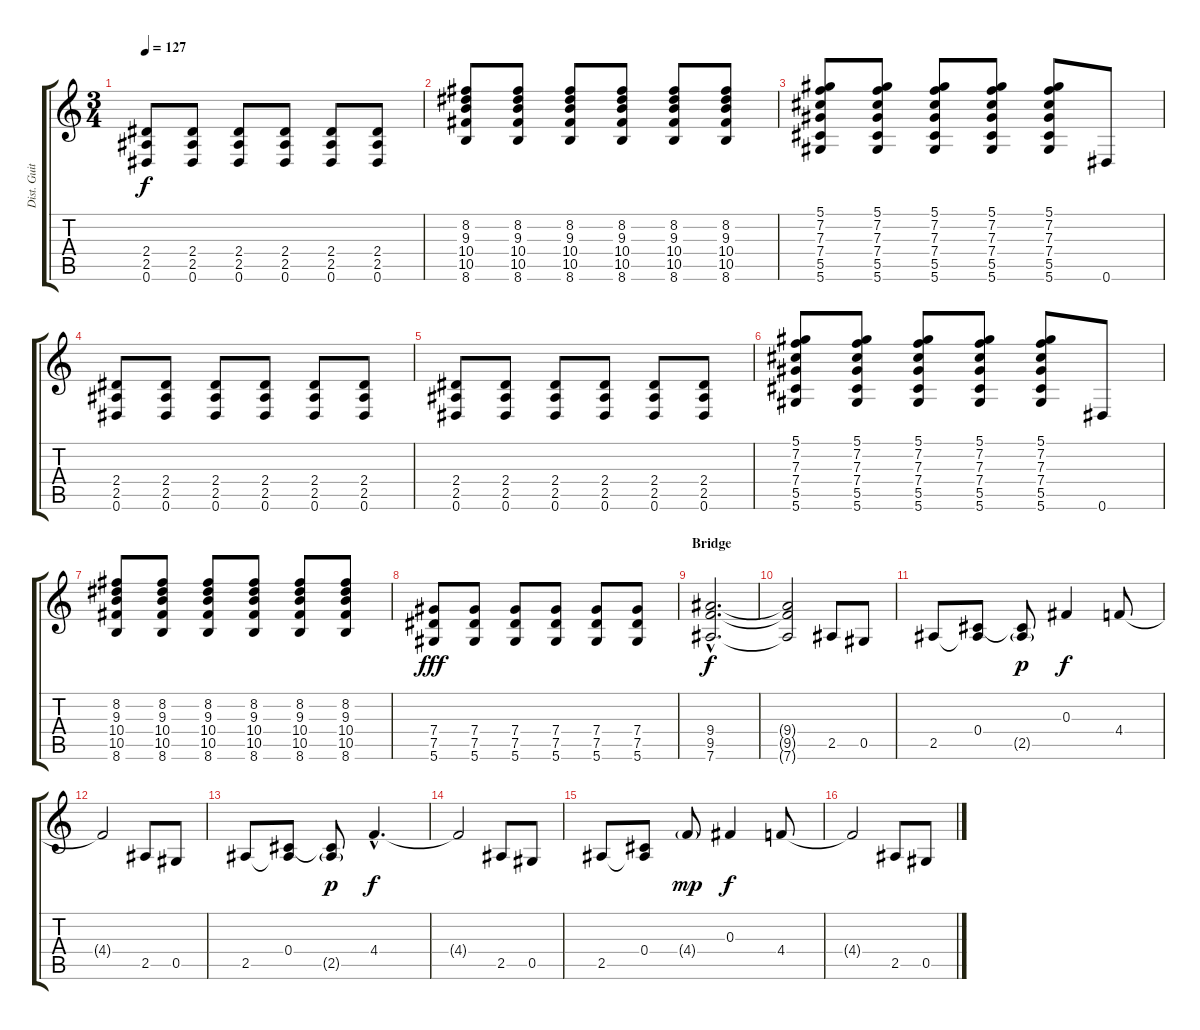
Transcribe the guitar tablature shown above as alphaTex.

\track ("Dist. Guitar - Volume (Jade)" "Dist. Guit") {instrument overdrivenguitar}
\staff {score tabs}
\tuning (Eb4 Bb3 Gb3 Db3 Ab2 Eb2) {hide}
\ts (3 4)
\tempo 127
\clef g2
\ks c
(2.4 2.5 0.6).8{dy f} (2.4 2.5 0.6).8 (2.4 2.5 0.6).8 (2.4 2.5 0.6).8 (2.4 2.5 0.6).8 (2.4 2.5 0.6).8 |
(8.2 9.3 10.4 10.5 8.6).8 (8.2 9.3 10.4 10.5 8.6).8 (8.2 9.3 10.4 10.5 8.6).8 (8.2 9.3 10.4 10.5 8.6).8 (8.2 9.3 10.4 10.5 8.6).8 (8.2 9.3 10.4 10.5 8.6).8 |
(5.1 7.2 7.3 7.4 5.5 5.6).8 (5.1 7.2 7.3 7.4 5.5 5.6).8 (5.1 7.2 7.3 7.4 5.5 5.6).8 (5.1 7.2 7.3 7.4 5.5 5.6).8 (5.1 7.2 7.3 7.4 5.5 5.6).8 0.6.8 |
(2.4 2.5 0.6).8 (2.4 2.5 0.6).8 (2.4 2.5 0.6).8 (2.4 2.5 0.6).8 (2.4 2.5 0.6).8 (2.4 2.5 0.6).8 |
(2.4 2.5 0.6).8 (2.4 2.5 0.6).8 (2.4 2.5 0.6).8 (2.4 2.5 0.6).8 (2.4 2.5 0.6).8 (2.4 2.5 0.6).8 |
(5.1 7.2 7.3 7.4 5.5 5.6).8 (5.1 7.2 7.3 7.4 5.5 5.6).8 (5.1 7.2 7.3 7.4 5.5 5.6).8 (5.1 7.2 7.3 7.4 5.5 5.6).8 (5.1 7.2 7.3 7.4 5.5 5.6).8 0.6.8 |
(8.2 9.3 10.4 10.5 8.6).8 (8.2 9.3 10.4 10.5 8.6).8 (8.2 9.3 10.4 10.5 8.6).8 (8.2 9.3 10.4 10.5 8.6).8 (8.2 9.3 10.4 10.5 8.6).8 (8.2 9.3 10.4 10.5 8.6).8 |
(7.4 7.5 5.6).8{dy fff} (7.4 7.5 5.6).8 (7.4 7.5 5.6).8 (7.4 7.5 5.6).8 (7.4 7.5 5.6).8 (7.4 7.5 5.6).8 |
\section ("" "Bridge")
(9.4{hac} 9.5{hac} 7.6{hac}).2{d dy f} |
(9.4{t} 9.5{t} 7.6{t}).2 2.5.8{instrument electricguitarclean} 0.5.8 |
2.5.8 (0.4 2.5{t}).8 (0.4{t} 2.5{g}).8{dy p} 0.3.4{dy f} 4.4.8 |
4.4{t}.2 2.5.8{instrument electricguitarclean} 0.5.8 |
2.5.8 (0.4 2.5{t}).8 (0.4{t} 2.5{g}).8{dy p} 4.4{hac}.4{d dy f} |
4.4{t}.2 2.5.8{instrument electricguitarclean} 0.5.8 |
2.5.8 (0.4 2.5{t}).8 4.4{g}.8{dy mp} 0.3.4{dy f} 4.4.8 |
4.4{t}.2 2.5.8{instrument electricguitarclean} 0.5.8
